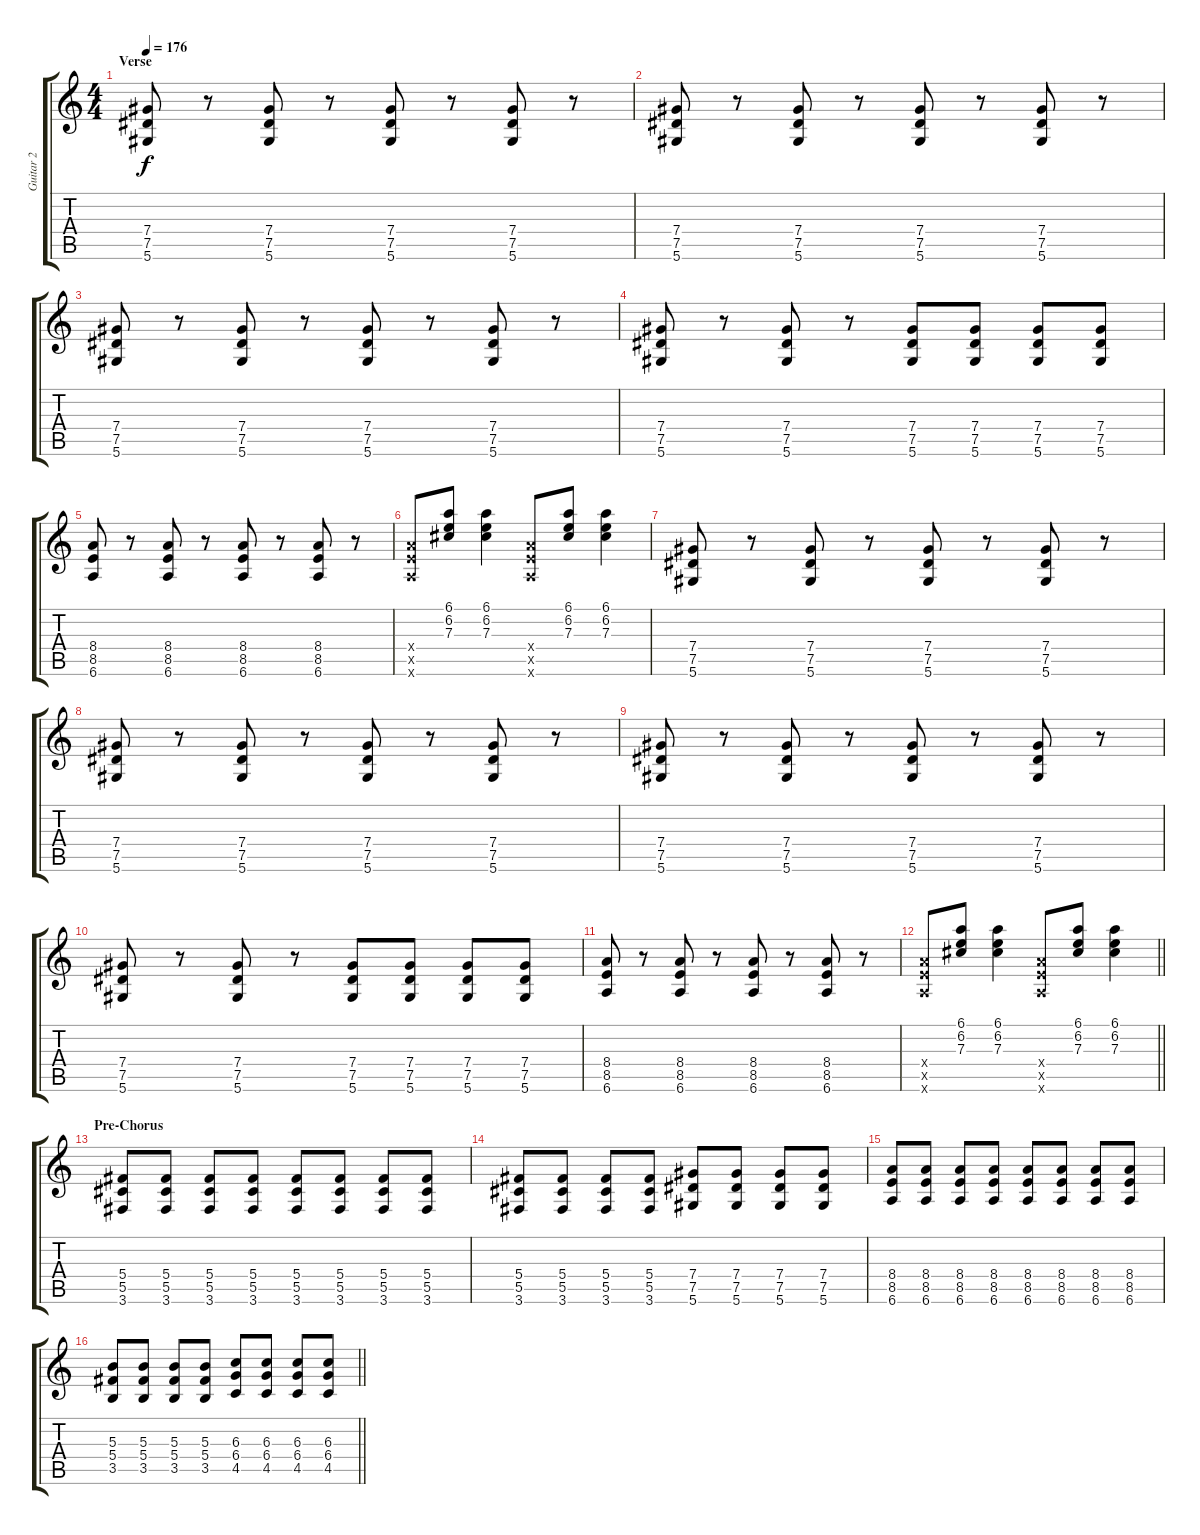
\track ("Guitar 2" "Guitar 2") {instrument overdrivenguitar}
\staff {score tabs}
\tuning (Eb4 Bb3 Gb3 Db3 Ab2 Eb2) {hide}
\ts (4 4)
\section ("" "Verse")
\tempo 176
\clef g2
\ks c
(7.4 7.5 5.6).8{dy f} r.8 (7.4 7.5 5.6).8 r.8 (7.4 7.5 5.6).8 r.8 (7.4 7.5 5.6).8 r.8 |
(7.4 7.5 5.6).8 r.8 (7.4 7.5 5.6).8 r.8 (7.4 7.5 5.6).8 r.8 (7.4 7.5 5.6).8 r.8 |
(7.4 7.5 5.6).8 r.8 (7.4 7.5 5.6).8 r.8 (7.4 7.5 5.6).8 r.8 (7.4 7.5 5.6).8 r.8 |
(7.4 7.5 5.6).8 r.8 (7.4 7.5 5.6).8 r.8 (7.4 7.5 5.6).8 (7.4 7.5 5.6).8 (7.4 7.5 5.6).8 (7.4 7.5 5.6).8 |
(8.4 8.5 6.6).8 r.8 (8.4 8.5 6.6).8 r.8 (8.4 8.5 6.6).8 r.8 (8.4 8.5 6.6).8 r.8 |
(8.4{x} 8.5{x} 6.6{x}).8 (6.1 6.2 7.3).8 (6.1 6.2 7.3).4 (8.4{x} 8.5{x} 6.6{x}).8 (6.1 6.2 7.3).8 (6.1 6.2 7.3).4 |
(7.4 7.5 5.6).8 r.8 (7.4 7.5 5.6).8 r.8 (7.4 7.5 5.6).8 r.8 (7.4 7.5 5.6).8 r.8 |
(7.4 7.5 5.6).8 r.8 (7.4 7.5 5.6).8 r.8 (7.4 7.5 5.6).8 r.8 (7.4 7.5 5.6).8 r.8 |
(7.4 7.5 5.6).8 r.8 (7.4 7.5 5.6).8 r.8 (7.4 7.5 5.6).8 r.8 (7.4 7.5 5.6).8 r.8 |
(7.4 7.5 5.6).8 r.8 (7.4 7.5 5.6).8 r.8 (7.4 7.5 5.6).8 (7.4 7.5 5.6).8 (7.4 7.5 5.6).8 (7.4 7.5 5.6).8 |
(8.4 8.5 6.6).8 r.8 (8.4 8.5 6.6).8 r.8 (8.4 8.5 6.6).8 r.8 (8.4 8.5 6.6).8 r.8 |
\barLineRight lightlight
(8.4{x} 8.5{x} 6.6{x}).8 (6.1 6.2 7.3).8 (6.1 6.2 7.3).4 (8.4{x} 8.5{x} 6.6{x}).8 (6.1 6.2 7.3).8 (6.1 6.2 7.3).4 |
\section ("" "Pre-Chorus")
(5.4 5.5 3.6).8 (5.4 5.5 3.6).8 (5.4 5.5 3.6).8 (5.4 5.5 3.6).8 (5.4 5.5 3.6).8 (5.4 5.5 3.6).8 (5.4 5.5 3.6).8 (5.4 5.5 3.6).8 |
(5.4 5.5 3.6).8 (5.4 5.5 3.6).8 (5.4 5.5 3.6).8 (5.4 5.5 3.6).8 (7.4 7.5 5.6).8 (7.4 7.5 5.6).8 (7.4 7.5 5.6).8 (7.4 7.5 5.6).8 |
(8.4 8.5 6.6).8 (8.4 8.5 6.6).8 (8.4 8.5 6.6).8 (8.4 8.5 6.6).8 (8.4 8.5 6.6).8 (8.4 8.5 6.6).8 (8.4 8.5 6.6).8 (8.4 8.5 6.6).8 |
\barLineRight lightlight
(5.3 5.4 3.5).8 (5.3 5.4 3.5).8 (5.3 5.4 3.5).8 (5.3 5.4 3.5).8 (6.3 6.4 4.5).8 (6.3 6.4 4.5).8 (6.3 6.4 4.5).8 (6.3 6.4 4.5).8
